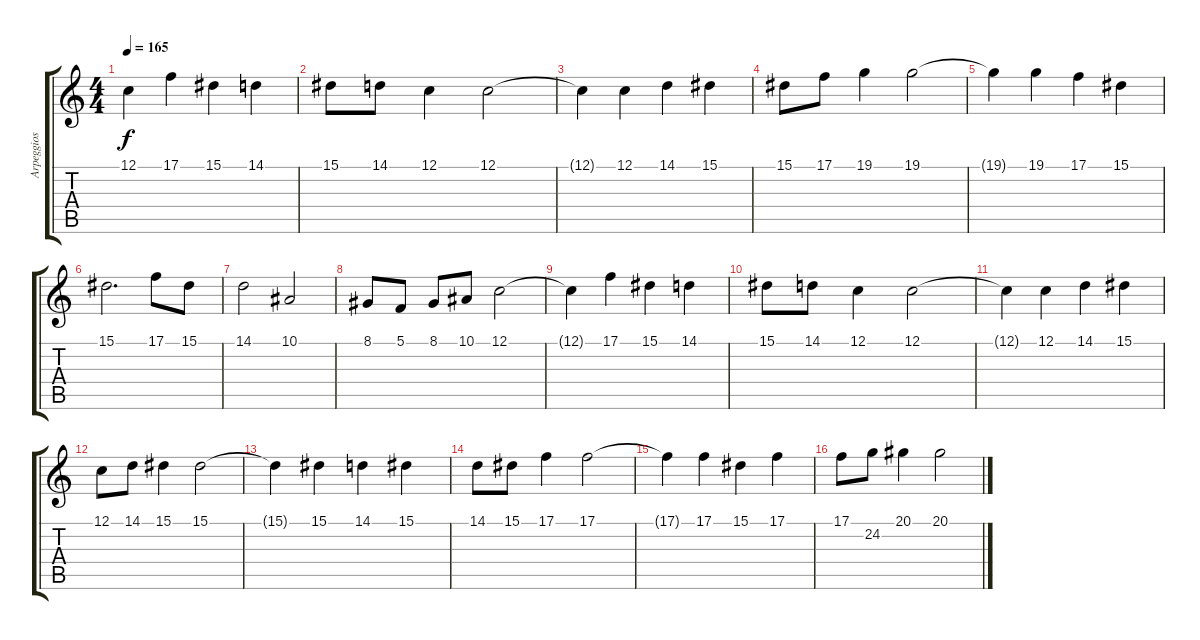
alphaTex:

\track ("Arpeggios" "Arpeggios") {instrument koto}
\staff {score tabs}
\tuning (C4 G3 Eb3 Bb2 F2 C2) {hide}
\ts (4 4)
\tempo 165
\clef g2
\ks c
12.1{t}.4{dy f} 17.1.4 15.1.4 14.1.4 |
15.1.8 14.1.8 12.1.4 12.1.2 |
12.1{t}.4 12.1.4 14.1.4 15.1.4 |
15.1.8 17.1.8 19.1.4 19.1.2 |
19.1{t}.4 19.1.4 17.1.4 15.1.4 |
15.1.2{d} 17.1.8 15.1.8 |
14.1.2 10.1.2 |
8.1.8 5.1.8 8.1.8 10.1.8 12.1.2 |
12.1{t}.4 17.1.4 15.1.4 14.1.4 |
15.1.8 14.1.8 12.1.4 12.1.2 |
12.1{t}.4 12.1.4 14.1.4 15.1.4 |
12.1.8 14.1.8 15.1.4 15.1.2 |
15.1{t}.4 15.1.4 14.1.4 15.1.4 |
14.1.8 15.1.8 17.1.4 17.1.2 |
17.1{t}.4 17.1.4 15.1.4 17.1.4 |
17.1.8 24.2.8 20.1.4 20.1.2
